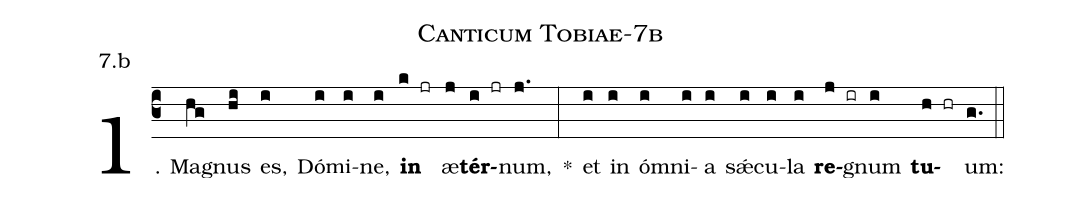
name: Canticum Tobiae-7b;
annotation: 7.b;
%%
(c3)1. Ma(hg)gnus(hi) es,(i) Dó(i)mi(i)ne,(i) <b>in</b>(k jr) æ(j)<b>tér</b>(i jr)num,(j.) *(:) et(i) in(i) óm(i)ni(i)a(i) sǽ(i)cu(i)la(i) <b>re</b>(j ir)gnum(i) <b>tu</b>(h hr)um:(g.) (::)
